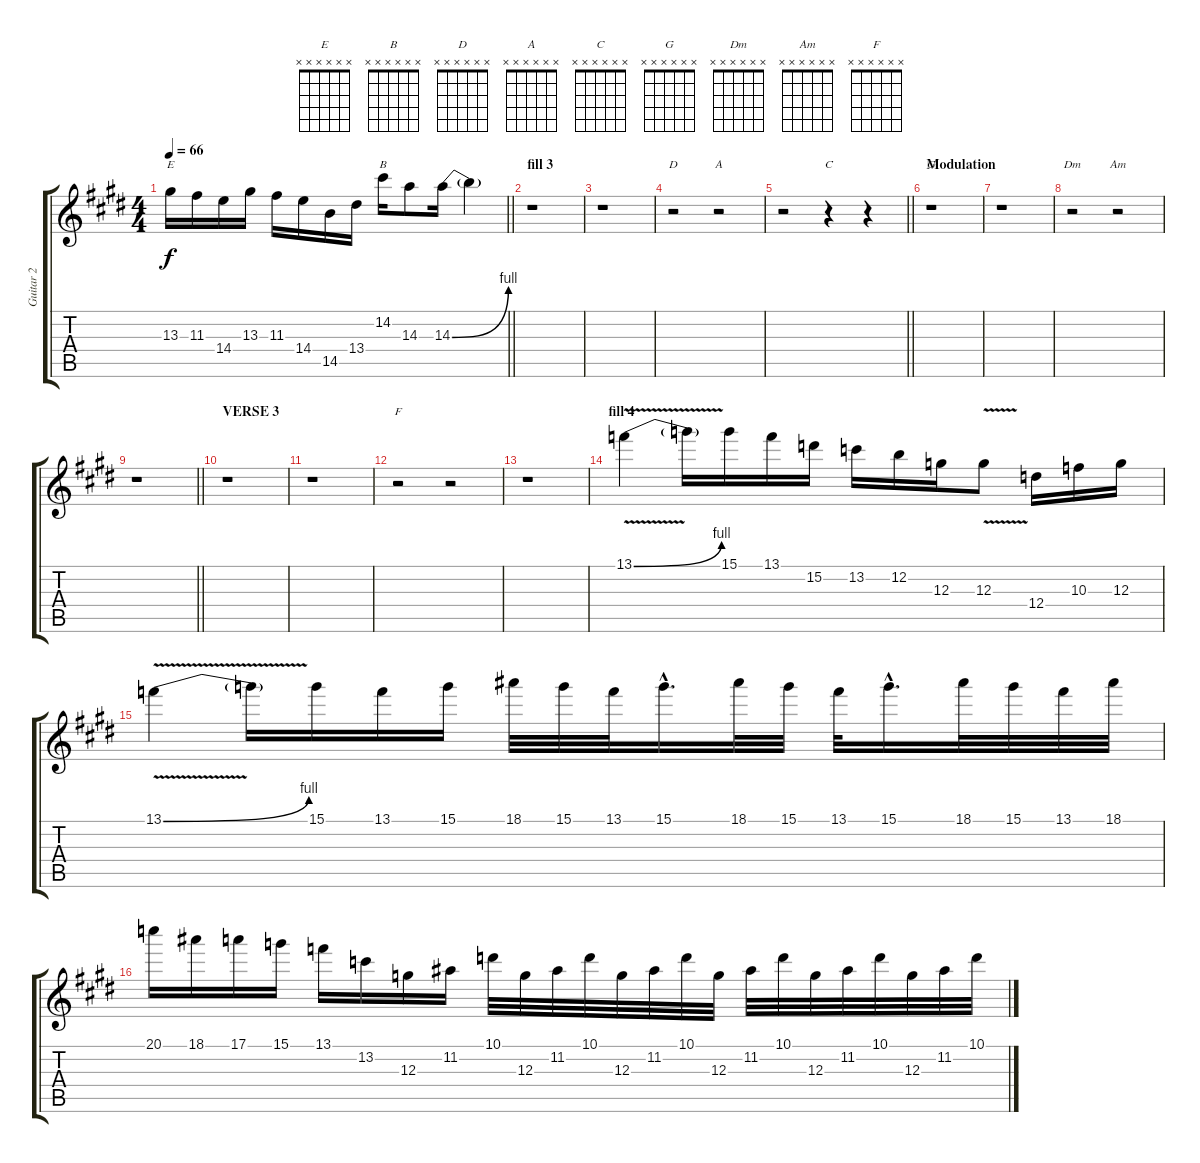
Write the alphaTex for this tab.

\track ("Guitar 2" "Guitar 2") {instrument overdrivenguitar}
\staff {score tabs}
\tuning (E4 B3 G3 D3 A2 E2) {hide}
\chord ("E" x x x x x x)
\chord ("B" x x x x x x)
\chord ("D" x x x x x x)
\chord ("A" x x x x x x)
\chord ("C" x x x x x x)
\chord ("G" x x x x x x)
\chord ("Dm" x x x x x x)
\chord ("Am" x x x x x x)
\chord ("F" x x x x x x)
\ts (4 4)
\tempo 66
\clef g2
\barLineRight lightlight
\ks e
13.3.16{ch "E" dy f} 11.3.16 14.4.16 13.3.16 11.3.16 14.4.16 14.5.16 13.4.16 14.2.16{ch "B"} 14.3.8 14.3{be (bend 0 0 60 4)}.16 14.3{t}.4 |
\section ("" "fill 3")
r.1 |
r.1 |
r.2{ch "D"} r.2{ch "A"} |
\barLineRight lightlight
r.2 r.4{ch "C"} r.4 |
\section ("" "Modulation")
r.1{ch "G"} |
r.1 |
r.2{ch "Dm"} r.2{ch "Am"} |
\barLineRight lightlight
r.1 |
\section ("" "VERSE 3")
r.1 |
r.1 |
r.2{ch "F"} r.2 |
r.1 |
\section ("" "fill 4")
13.1{be (bend 0 0 60 4) v}.4{volume 12} 13.1{t}.16 15.1.16 13.1.16 15.2.16 13.2.16 12.2.16 12.3.16 12.3{v}.8 12.4.16 10.3.16 12.3.16 |
13.1{be (bend 0 0 60 4) v}.4 13.1{t}.16 15.1.16 13.1.16 15.1.16 18.1.32 15.1.32 13.1.32 15.1{hac}.16{d} 18.1.32 15.1.32 13.1.32 15.1{hac}.16{d} 18.1.32 15.1.32 13.1.32 18.1.32 |
20.1.16 18.1.16 17.1.16 15.1.16 13.1.16 13.2.16 12.3.16 11.2.16 10.1.32 12.3.32 11.2.32 10.1.32 12.3.32 11.2.32 10.1.32 12.3.32 11.2.32 10.1.32 12.3.32 11.2.32 10.1.32 12.3.32 11.2.32 10.1.32
